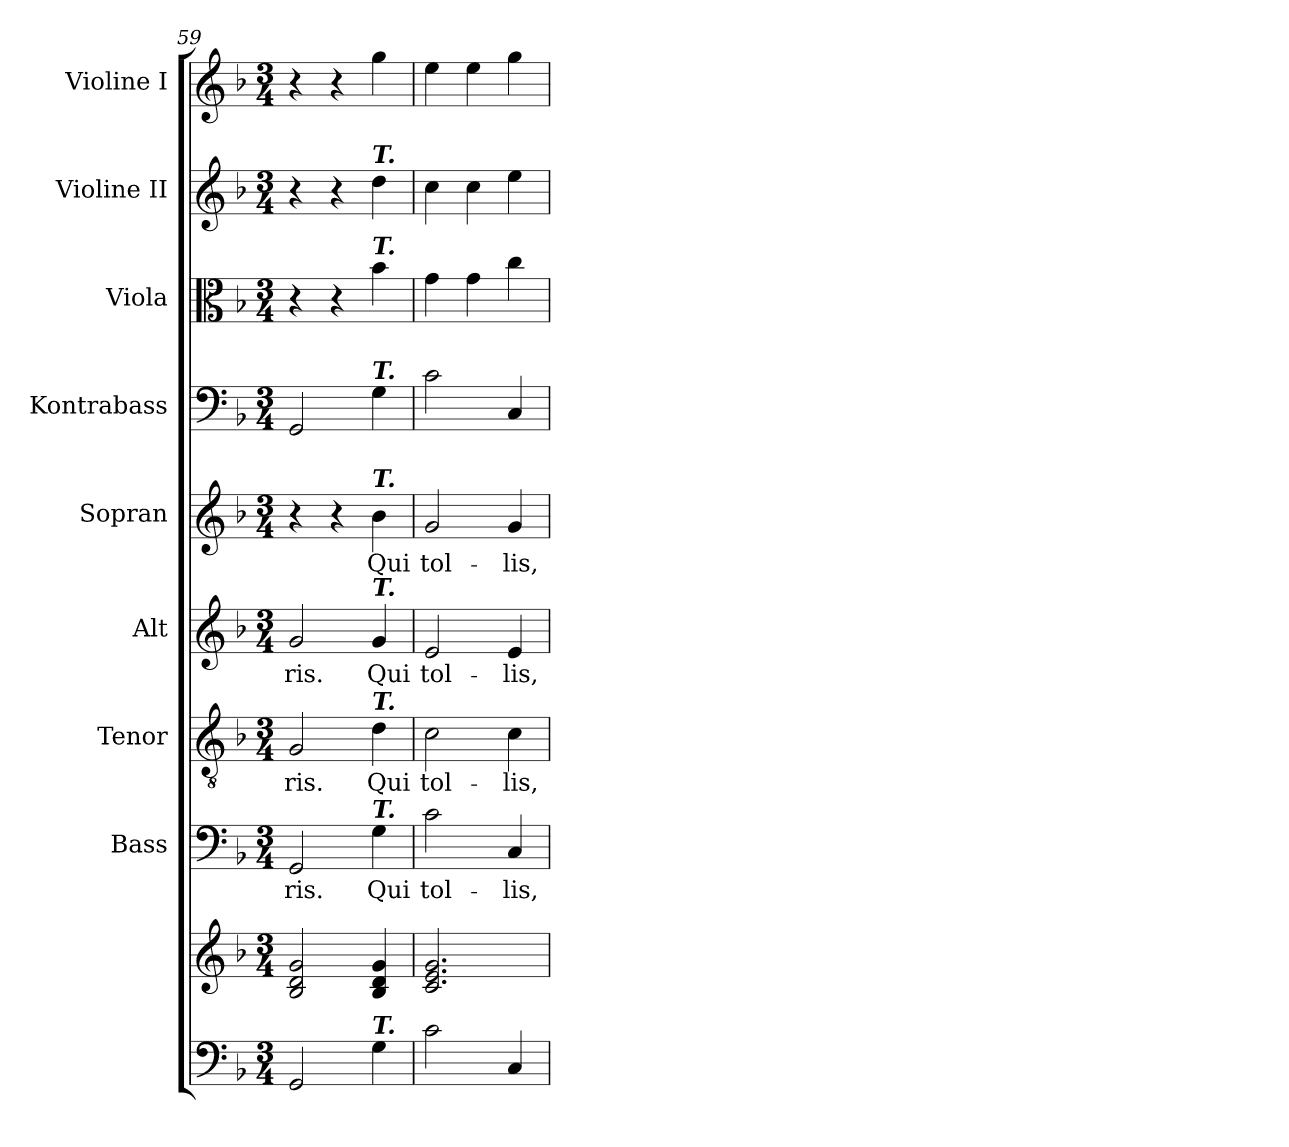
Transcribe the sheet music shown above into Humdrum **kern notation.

**kern	**kern	**kern	**text	**kern	**text	**kern	**text	**kern	**text	**kern	**kern	**kern	**kern
*part9	*part9	*part8	*part8	*part7	*part7	*part6	*part6	*part5	*part5	*part4	*part3	*part2	*part1
*staff10	*staff9	*staff8	*staff8	*staff7	*staff7	*staff6	*staff6	*staff5	*staff5	*staff4	*staff3	*staff2	*staff1
*	*	*I"Bass	*	*I"Tenor	*	*I"Alt	*	*I"Sopran	*	*I"Kontrabass	*I"Viola	*I"Violine II	*I"Violine I
*	*	*I'B.	*	*I'T.	*	*I'A.	*	*I'S.	*	*I'Kb.	*I'Vla.	*I'Vl. II	*I'Vl. I
*clefF4	*clefG2	*clefF4	*	*clefGv2	*	*clefG2	*	*clefG2	*	*clefF4	*clefC3	*clefG2	*clefG2
*	*	*	*	*	*	*	*	*	*	*ITrd7c12	*	*	*
*k[b-]	*k[b-]	*k[b-]	*	*k[b-]	*	*k[b-]	*	*k[b-]	*	*k[b-]	*k[b-]	*k[b-]	*k[b-]
*F:	*F:	*F:	*	*F:	*	*F:	*	*F:	*	*F:	*F:	*F:	*F:
*M3/4	*M3/4	*M3/4	*	*M3/4	*	*M3/4	*	*M3/4	*	*M3/4	*M3/4	*M3/4	*M3/4
=59	=59	=59	=59	=59	=59	=59	=59	=59	=59	=59	=59	=59	=59
!	!	!	!LO:LY:b	!	!LO:LY:b	!	!LO:LY:b	!	!	!	!	!	!
2GG/	2B-/ 2d/ 2g/	2GG/	-ris.	2G/	-ris.	2g/	-ris.	4r	.	2GGG/	4r	4r	4r
.	.	.	.	.	.	.	.	4r	.	.	4r	4r	4r
!	!	!	!	!	!	!	!	!	!	!	!	!LO:TX:a:Bi:t=T.	!
!	!	!	!	!	!	!	!	!	!	!	!LO:TX:a:Bi:t=T.	!	!
!	!	!	!	!	!	!	!	!	!	!LO:TX:a:Bi:t=T.	!	!	!
!	!	!	!	!	!	!	!	!LO:TX:a:Bi:t=T.	!	!	!	!	!
!	!	!	!	!	!	!LO:TX:a:Bi:t=T.	!	!	!	!	!	!	!
!	!	!	!	!LO:TX:a:Bi:t=T.	!	!	!	!	!	!	!	!	!
!	!	!LO:TX:a:Bi:t=T.	!	!	!	!	!	!	!	!	!	!	!
!LO:TX:a:Bi:t=T.	!	!	!	!	!	!	!	!	!	!	!	!	!
!	!	!	!LO:LY:b	!	!LO:LY:b	!	!LO:LY:b	!	!LO:LY:b	!	!	!	!
4G\	4B-/ 4d/ 4g/	4G\	Qui	4d\	Qui	4g/	Qui	4b-\	Qui	4GG\	4b-\	4dd\	4gg\
=60	=60	=60	=60	=60	=60	=60	=60	=60	=60	=60	=60	=60	=60
!	!	!	!LO:LY:b	!	!LO:LY:b	!	!LO:LY:b	!	!LO:LY:b	!	!	!	!
2c\	2.c/ 2.e/ 2.g/	2c\	tol-	2c\	tol-	2e/	tol-	2g/	tol-	2C\	4g\	4cc\	4ee\
.	.	.	.	.	.	.	.	.	.	.	4g\	4cc\	4ee\
!	!	!	!LO:LY:b	!	!LO:LY:b	!	!LO:LY:b	!	!LO:LY:b	!	!	!	!
4C/	.	4C/	-lis,	4c\	-lis,	4e/	-lis,	4g/	-lis,	4CC/	4cc\	4ee\	4gg\
=	=	=	=	=	=	=	=	=	=	=	=	=	=
*-	*-	*-	*-	*-	*-	*-	*-	*-	*-	*-	*-	*-	*-
